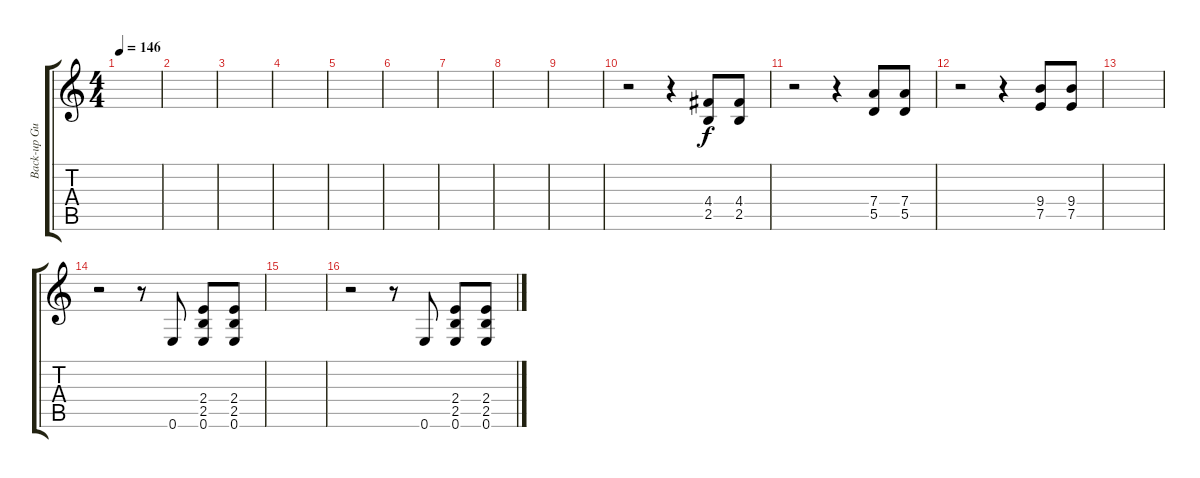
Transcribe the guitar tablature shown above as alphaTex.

\track ("Back-up Guitar" "Back-up Gu") {instrument overdrivenguitar}
\staff {score tabs}
\tuning (E4 B3 G3 D3 A2 E2) {hide}
\ts (4 4)
\tempo 146
\clef g2
\ks c
|
|
|
|
|
|
|
|
|
r.2 r.4 (4.4 2.5).8 (4.4 2.5).8 |
r.2 r.4 (7.4 5.5).8 (7.4 5.5).8 |
r.2 r.4 (9.4 7.5).8 (9.4 7.5).8 |
|
r.2 r.8 0.6.8 (2.4 2.5 0.6).8 (2.4 2.5 0.6).8 |
|
r.2 r.8 0.6.8 (2.4 2.5 0.6).8 (2.4 2.5 0.6).8
